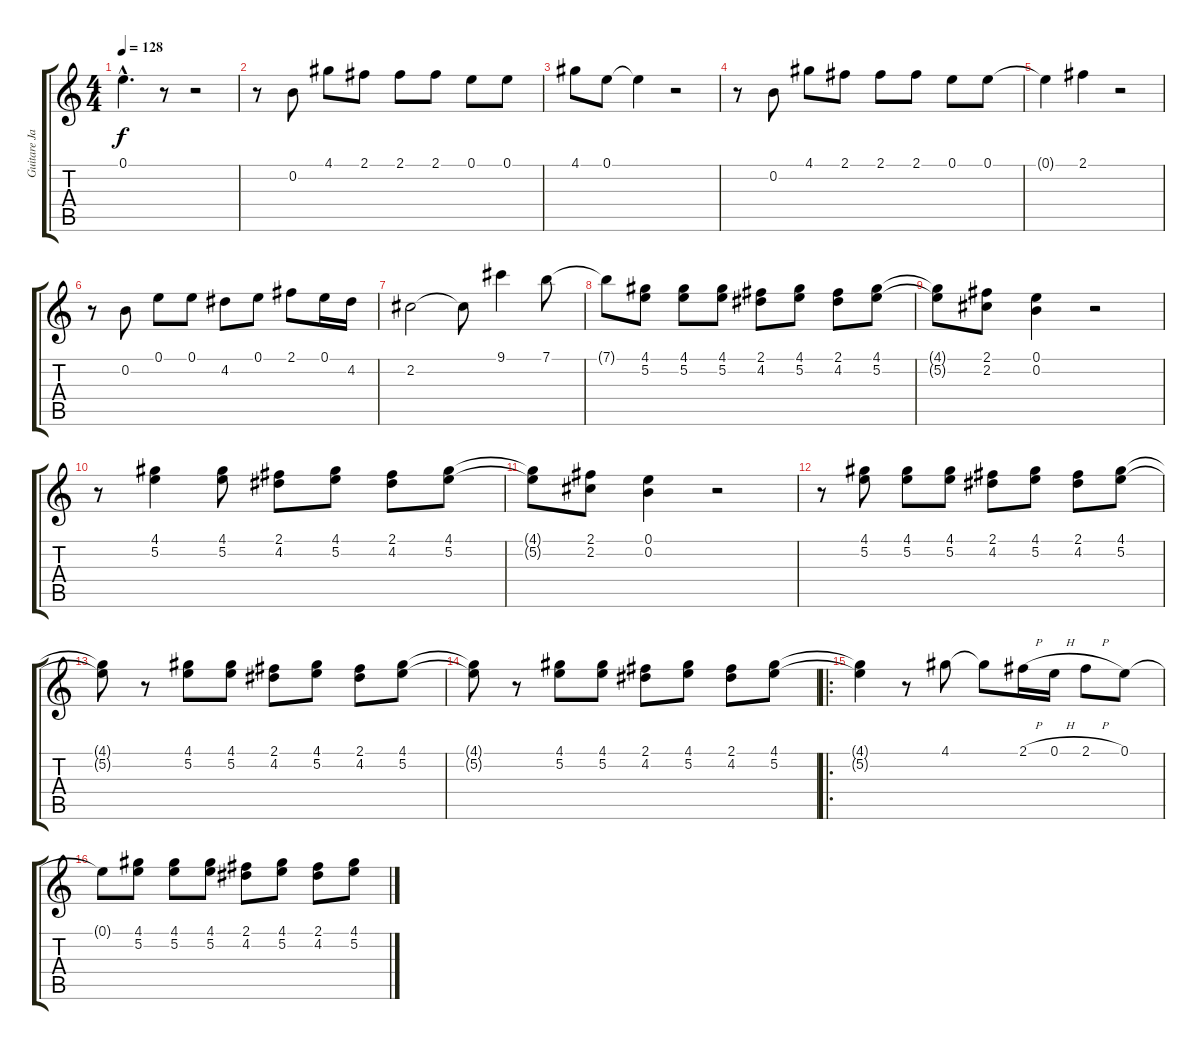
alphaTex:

\track ("Guitare Jazz" "Guitare Ja") {instrument electricguitarjazz}
\staff {score tabs}
\tuning (E4 B3 G3 D3 A2 E2) {hide}
\ts (4 4)
\tempo 128
\clef g2
\ks c
0.1{hac t}.4{d dy f} r.8 r.2 |
r.8 0.2.8 4.1.8 2.1.8 2.1.8 2.1.8 0.1.8 0.1.8 |
4.1.8 0.1.8 0.1{t}.4 r.2 |
r.8 0.2.8 4.1.8 2.1.8 2.1.8 2.1.8 0.1.8 0.1.8 |
0.1{t}.4 2.1.4 r.2 |
r.8 0.2.8 0.1.8 0.1.8 4.2.8 0.1.8 2.1.8 0.1.16 4.2.16 |
2.2.2 2.2{t}.8 9.1.4 7.1.8 |
7.1{t}.8 (4.1 5.2).8 (4.1 5.2).8 (4.1 5.2).8 (2.1 4.2).8 (4.1 5.2).8 (2.1 4.2).8 (4.1 5.2).8 |
(4.1{t} 5.2{t}).8 (2.1 2.2).8 (0.1 0.2).4 r.2 |
r.8 (4.1 5.2).4 (4.1 5.2).8 (2.1 4.2).8 (4.1 5.2).8 (2.1 4.2).8 (4.1 5.2).8 |
(4.1{t} 5.2{t}).8 (2.1 2.2).8 (0.1 0.2).4 r.2 |
r.8 (4.1 5.2).8 (4.1 5.2).8 (4.1 5.2).8 (2.1 4.2).8 (4.1 5.2).8 (2.1 4.2).8 (4.1 5.2).8 |
(4.1{t} 5.2{t}).8 r.8 (4.1 5.2).8 (4.1 5.2).8 (2.1 4.2).8 (4.1 5.2).8 (2.1 4.2).8 (4.1 5.2).8 |
(4.1{t} 5.2{t}).8 r.8 (4.1 5.2).8 (4.1 5.2).8 (2.1 4.2).8 (4.1 5.2).8 (2.1 4.2).8 (4.1 5.2).8 |
\ro
(4.1{t} 5.2{t}).4 r.8 4.1.8 4.1{t}.8 2.1{h}.16 0.1{h}.16 2.1{h}.8 0.1.8 |
0.1{t}.8 (4.1 5.2).8 (4.1 5.2).8 (4.1 5.2).8 (2.1 4.2).8 (4.1 5.2).8 (2.1 4.2).8 (4.1 5.2).8
